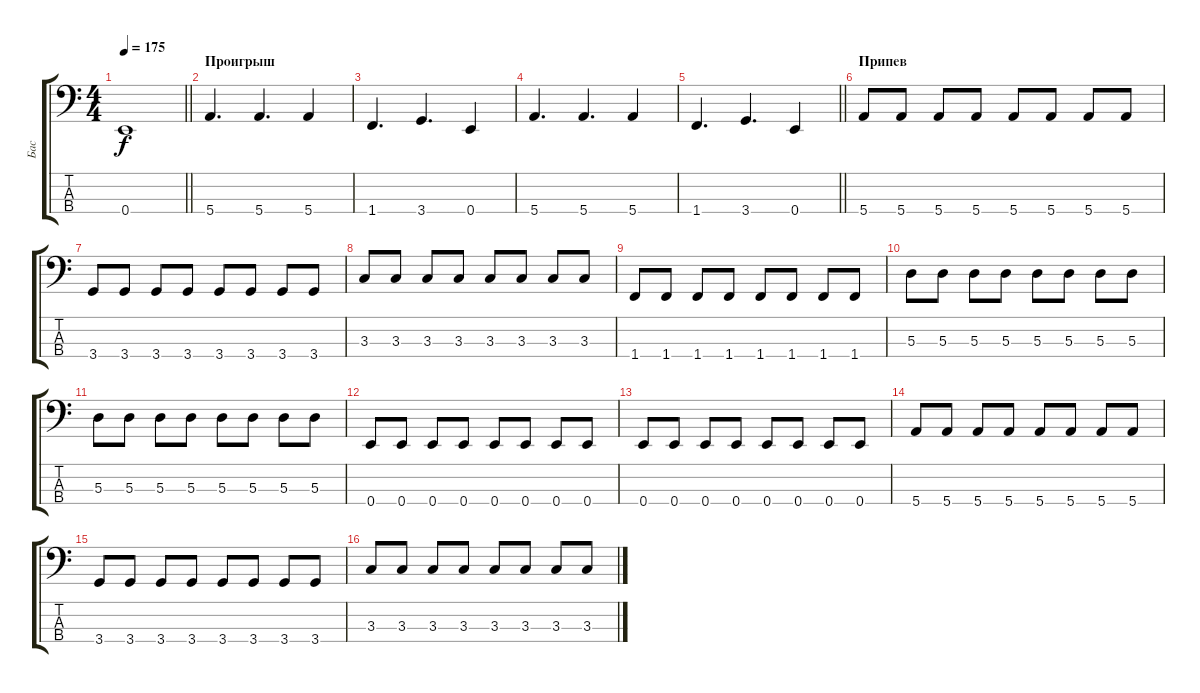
\track ("Бас" "Бас") {instrument electricbassfinger}
\staff {score tabs}
\tuning (G2 D2 A1 E1) {hide}
\ts (4 4)
\tempo 175
\clef f4
\barLineRight lightlight
\ks c
0.4.1{dy f} |
\section ("" "Проигрыш")
5.4.4{d} 5.4.4{d} 5.4.4 |
1.4.4{d} 3.4.4{d} 0.4.4 |
5.4.4{d} 5.4.4{d} 5.4.4 |
\barLineRight lightlight
1.4.4{d} 3.4.4{d} 0.4.4 |
\section ("" "Припев")
5.4.8 5.4.8 5.4.8 5.4.8 5.4.8 5.4.8 5.4.8 5.4.8 |
3.4.8 3.4.8 3.4.8 3.4.8 3.4.8 3.4.8 3.4.8 3.4.8 |
3.3.8 3.3.8 3.3.8 3.3.8 3.3.8 3.3.8 3.3.8 3.3.8 |
1.4.8 1.4.8 1.4.8 1.4.8 1.4.8 1.4.8 1.4.8 1.4.8 |
5.3.8 5.3.8 5.3.8 5.3.8 5.3.8 5.3.8 5.3.8 5.3.8 |
5.3.8 5.3.8 5.3.8 5.3.8 5.3.8 5.3.8 5.3.8 5.3.8 |
0.4.8 0.4.8 0.4.8 0.4.8 0.4.8 0.4.8 0.4.8 0.4.8 |
0.4.8 0.4.8 0.4.8 0.4.8 0.4.8 0.4.8 0.4.8 0.4.8 |
5.4.8 5.4.8 5.4.8 5.4.8 5.4.8 5.4.8 5.4.8 5.4.8 |
3.4.8 3.4.8 3.4.8 3.4.8 3.4.8 3.4.8 3.4.8 3.4.8 |
3.3.8 3.3.8 3.3.8 3.3.8 3.3.8 3.3.8 3.3.8 3.3.8
